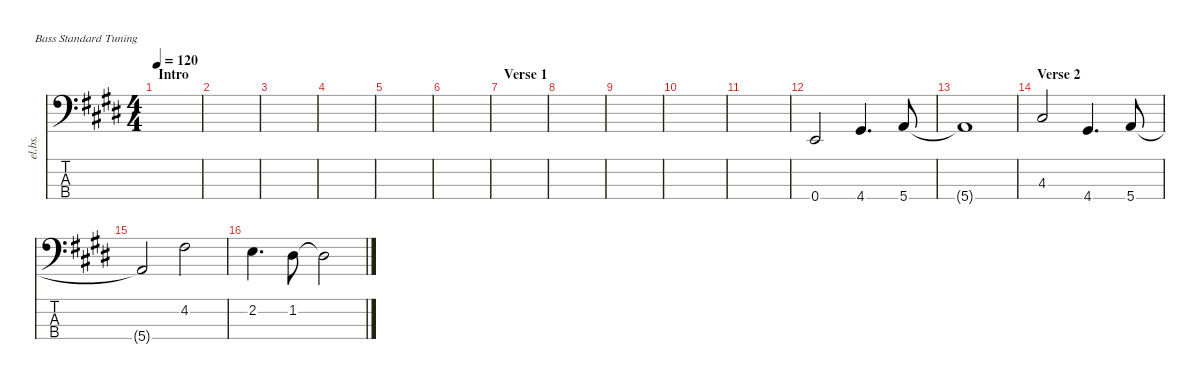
\defaultSystemsLayout 4
\hideDynamics
\bracketExtendMode nobrackets
\track ("Electric Bass" "el.bs.") {instrument electricbassfinger}
\staff {score tabs}
\tuning (G2 D2 A1 E1)
\ts (4 4)
\section ("" "Intro")
\tempo 120
\clef f4
\ks e
|
|
|
|
|
|
\section ("" "Verse 1")
|
|
|
|
|
0.4{acc forcenatural}.2{beam Up} 4.4{acc #}.4{d beam Up} 5.4{acc forcenatural}.8{beam Up} |
5.4{t acc forcenatural}.1{beam Up} |
\section ("" "Verse 2")
4.3{acc #}.2{beam Up} 4.4{acc #}.4{d beam Up} 5.4{acc forcenatural}.8{beam Up} |
5.4{t acc forcenatural}.2{beam Up} 4.2{acc #}.2{beam Down} |
2.2{acc forcenatural}.4{d beam Down} 1.2{acc #}.8{beam Down} 1.2{t acc #}.2{beam Down}
